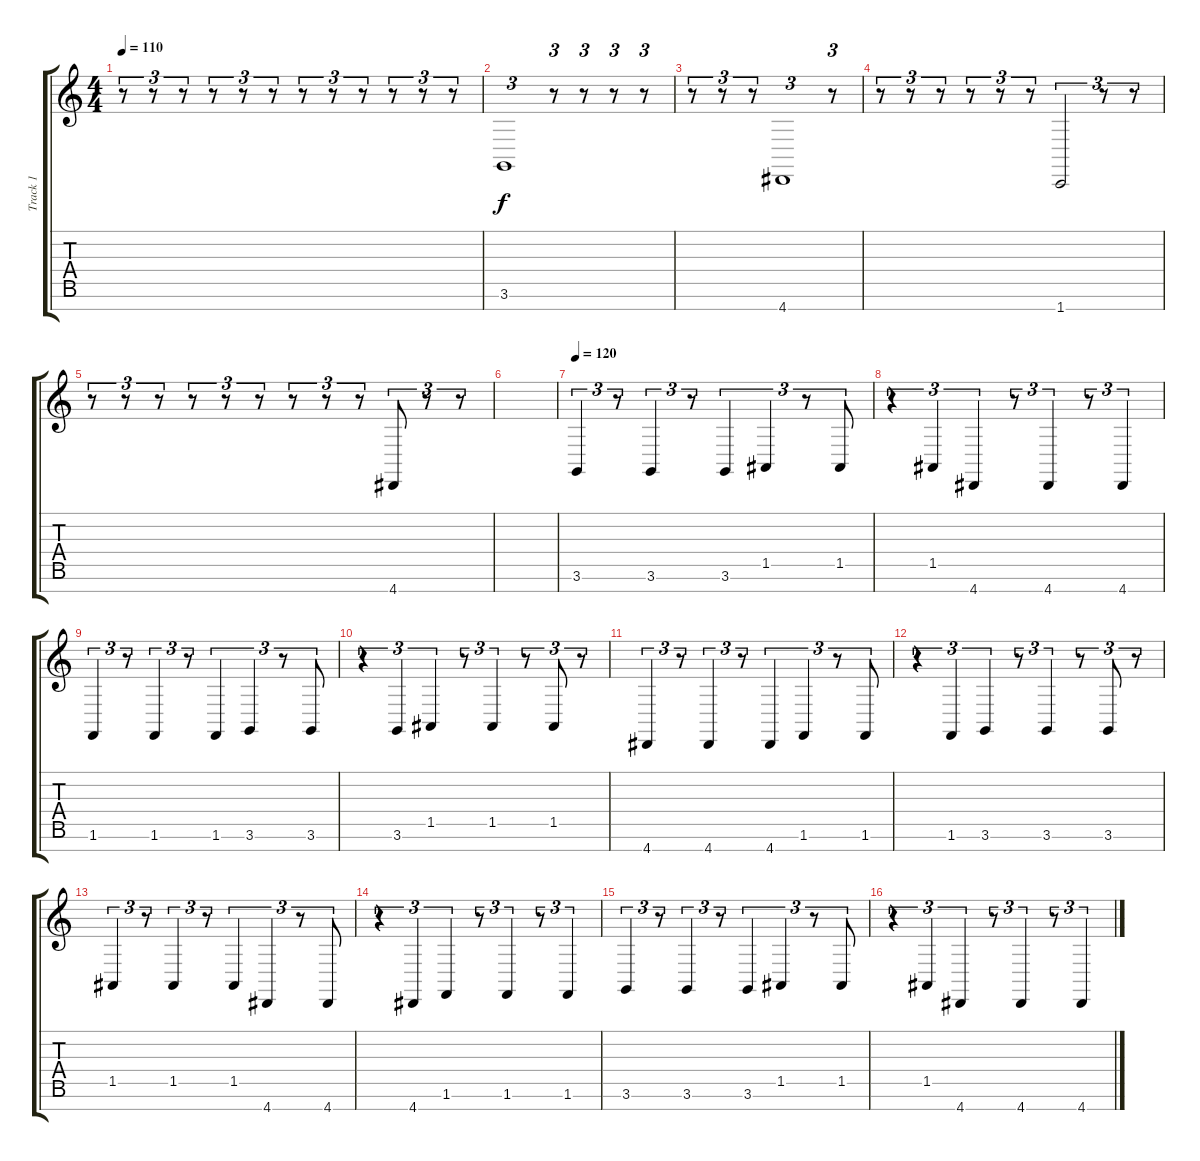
\track ("Track 1" "Track 1") {instrument electricgrandpiano}
\staff {score tabs}
\tuning (E4 B3 G3 D3 A2 E2 B1) {hide}
\ts (4 4)
\tempo 110
\clef g2
\ks c
r.8{tu (3 2) dy f} r.8{tu (3 2)} r.8{tu (3 2)} r.8{tu (3 2)} r.8{tu (3 2)} r.8{tu (3 2)} r.8{tu (3 2)} r.8{tu (3 2)} r.8{tu (3 2)} r.8{tu (3 2)} r.8{tu (3 2)} r.8{tu (3 2)} |
3.6.1{tu (3 2)} r.8{tu (3 2)} r.8{tu (3 2)} r.8{tu (3 2)} r.8{tu (3 2)} |
r.8{tu (3 2)} r.8{tu (3 2)} r.8{tu (3 2)} 4.7.1{tu (3 2)} r.8{tu (3 2)} |
r.8{tu (3 2)} r.8{tu (3 2)} r.8{tu (3 2)} r.8{tu (3 2)} r.8{tu (3 2)} r.8{tu (3 2)} 1.7.2{tu (3 2)} r.8{tu (3 2)} r.8{tu (3 2)} |
r.8{tu (3 2)} r.8{tu (3 2)} r.8{tu (3 2)} r.8{tu (3 2)} r.8{tu (3 2)} r.8{tu (3 2)} r.8{tu (3 2)} r.8{tu (3 2)} r.8{tu (3 2)} 4.7.8{tu (3 2)} r.8{tu (3 2)} r.8{tu (3 2)} |
|
\tempo 120
3.6.4{tu (3 2)} r.8{tu (3 2)} 3.6.4{tu (3 2)} r.8{tu (3 2)} 3.6.4{tu (3 2)} 1.5.4{tu (3 2)} r.8{tu (3 2)} 1.5.8{tu (3 2)} |
r.4{tu (3 2)} 1.5.4{tu (3 2)} 4.7.4{tu (3 2)} r.8{tu (3 2)} 4.7.4{tu (3 2)} r.8{tu (3 2)} 4.7.4{tu (3 2)} |
1.6.4{tu (3 2)} r.8{tu (3 2)} 1.6.4{tu (3 2)} r.8{tu (3 2)} 1.6.4{tu (3 2)} 3.6.4{tu (3 2)} r.8{tu (3 2)} 3.6.8{tu (3 2)} |
r.4{tu (3 2)} 3.6.4{tu (3 2)} 1.5.4{tu (3 2)} r.8{tu (3 2)} 1.5.4{tu (3 2)} r.8{tu (3 2)} 1.5.8{tu (3 2)} r.8{tu (3 2)} |
4.7.4{tu (3 2)} r.8{tu (3 2)} 4.7.4{tu (3 2)} r.8{tu (3 2)} 4.7.4{tu (3 2)} 1.6.4{tu (3 2)} r.8{tu (3 2)} 1.6.8{tu (3 2)} |
r.4{tu (3 2)} 1.6.4{tu (3 2)} 3.6.4{tu (3 2)} r.8{tu (3 2)} 3.6.4{tu (3 2)} r.8{tu (3 2)} 3.6.8{tu (3 2)} r.8{tu (3 2)} |
1.5.4{tu (3 2)} r.8{tu (3 2)} 1.5.4{tu (3 2)} r.8{tu (3 2)} 1.5.4{tu (3 2)} 4.7.4{tu (3 2)} r.8{tu (3 2)} 4.7.8{tu (3 2)} |
r.4{tu (3 2)} 4.7.4{tu (3 2)} 1.6.4{tu (3 2)} r.8{tu (3 2)} 1.6.4{tu (3 2)} r.8{tu (3 2)} 1.6.4{tu (3 2)} |
3.6.4{tu (3 2)} r.8{tu (3 2)} 3.6.4{tu (3 2)} r.8{tu (3 2)} 3.6.4{tu (3 2)} 1.5.4{tu (3 2)} r.8{tu (3 2)} 1.5.8{tu (3 2)} |
r.4{tu (3 2)} 1.5.4{tu (3 2)} 4.7.4{tu (3 2)} r.8{tu (3 2)} 4.7.4{tu (3 2)} r.8{tu (3 2)} 4.7.4{tu (3 2)}
